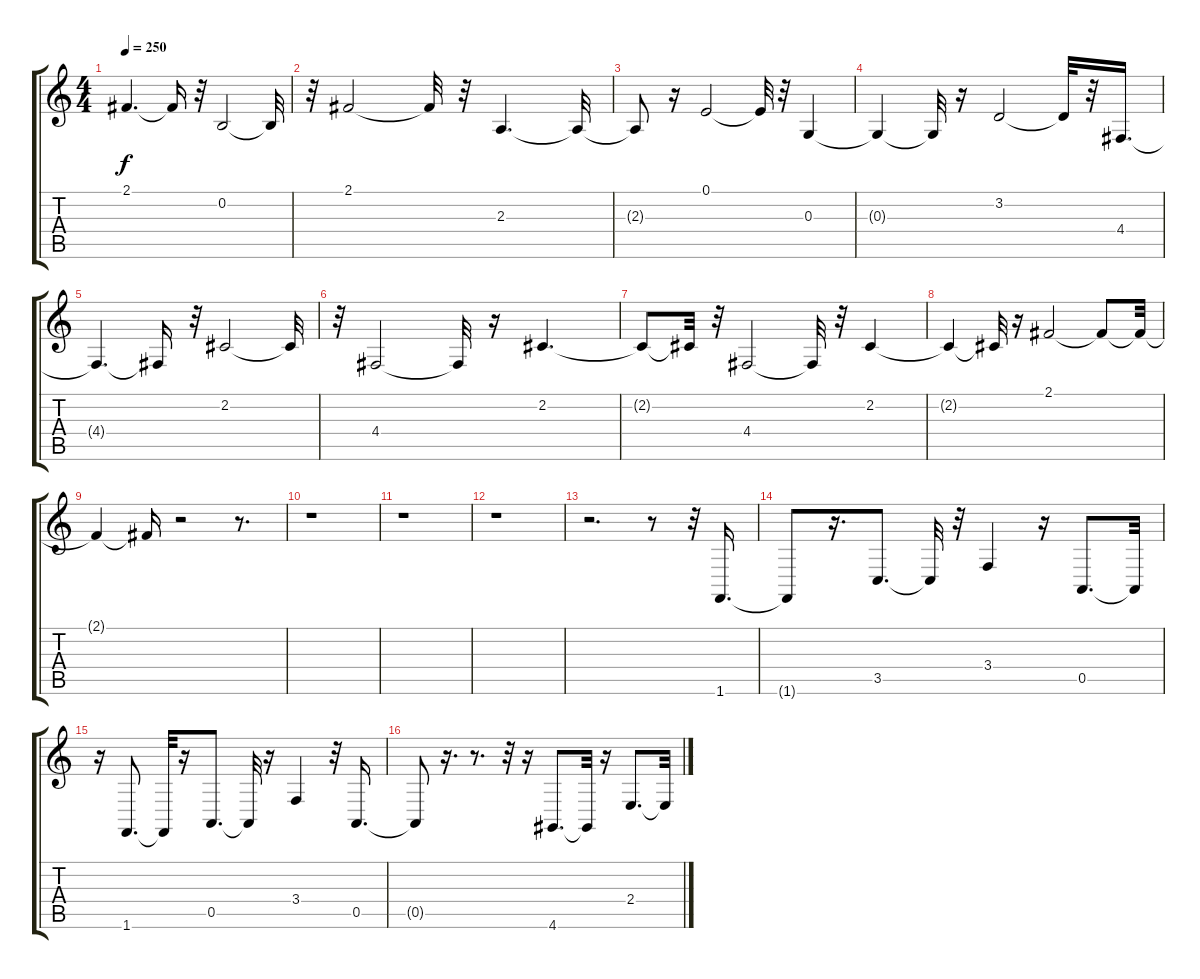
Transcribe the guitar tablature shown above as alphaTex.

\track "" {instrument orchestralharp}
\staff {score tabs}
\tuning (E4 B3 G3 D3 A2 E2) {hide}
\ts (4 4)
\tempo 250
\clef g2
\ks c
2.1{t}.4{d dy f} 2.1{t}.16 r.32 0.2.2 0.2{t}.32 |
r.32 2.1.2 2.1{t}.32 r.32 2.3.4{d} 2.3{t}.32 |
2.3{t}.8 r.16 0.1.2 0.1{t}.32 r.32 0.3.4 |
0.3{t}.4 0.3{t}.32 r.16 3.2.2 3.2{t}.32 r.32 4.4.16{d} |
4.4{t}.4{d} 4.4{t}.16 r.32 2.2.2 2.2{t}.32 |
r.32 4.4.2 4.4{t}.32 r.16 2.2.4{d} |
2.2{t}.8 2.2{t}.32 r.32 4.4.2 4.4{t}.32 r.32 2.2.4 |
2.2{t}.4 2.2{t}.32 r.16 2.1.2 2.1{t}.8 2.1{t}.32 |
2.1{t}.4 2.1{t}.16 r.2 r.8{d} |
r.1 |
r.1 |
r.1 |
r.2{d} r.8 r.32 1.6.16{d volume 16} |
1.6{t}.8 r.16{d} 3.5.8{d} 3.5{t}.32 r.32 3.4.4 r.16 0.5.8{d} 0.5{t}.32 |
r.16 1.6.8{d} 1.6{t}.32 r.16 0.5.8{d} 0.5{t}.32 r.16 3.4.4 r.32 0.5.16{d} |
0.5{t}.8 r.16{d} r.8{d} r.32 r.16 4.6.8{d} 4.6{t}.32 r.16 2.4.8{d} 2.4{t}.32
